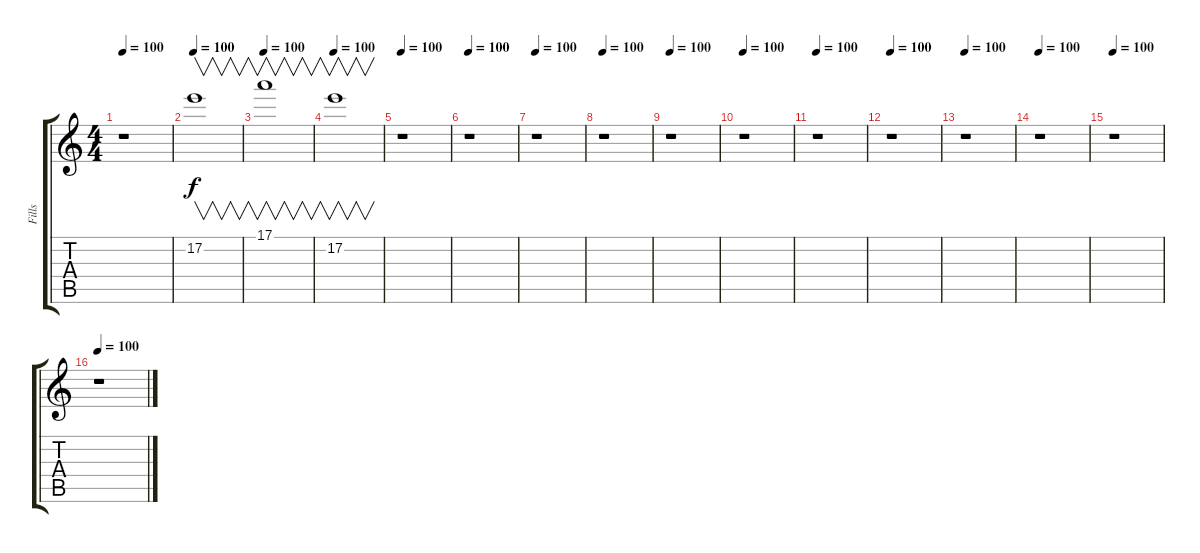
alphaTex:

\track ("Fills" "Fills") {instrument distortionguitar}
\staff {score tabs}
\tuning (E4 B3 G3 D3 A2 E2) {hide}
\ts (4 4)
\tempo 100
\clef g2
\ks c
r.1{dy f} |
\tempo 100
17.2.1{v} |
\tempo 100
17.1.1{v} |
\tempo 100
17.2.1{v} |
\tempo 100
r.1 |
\tempo 100
r.1 |
\tempo 100
r.1 |
\tempo 100
r.1 |
\tempo 100
r.1 |
\tempo 100
r.1 |
\tempo 100
r.1 |
\tempo 100
r.1 |
\tempo 100
r.1 |
\tempo 100
r.1 |
\tempo 100
r.1 |
\tempo 100
r.1
